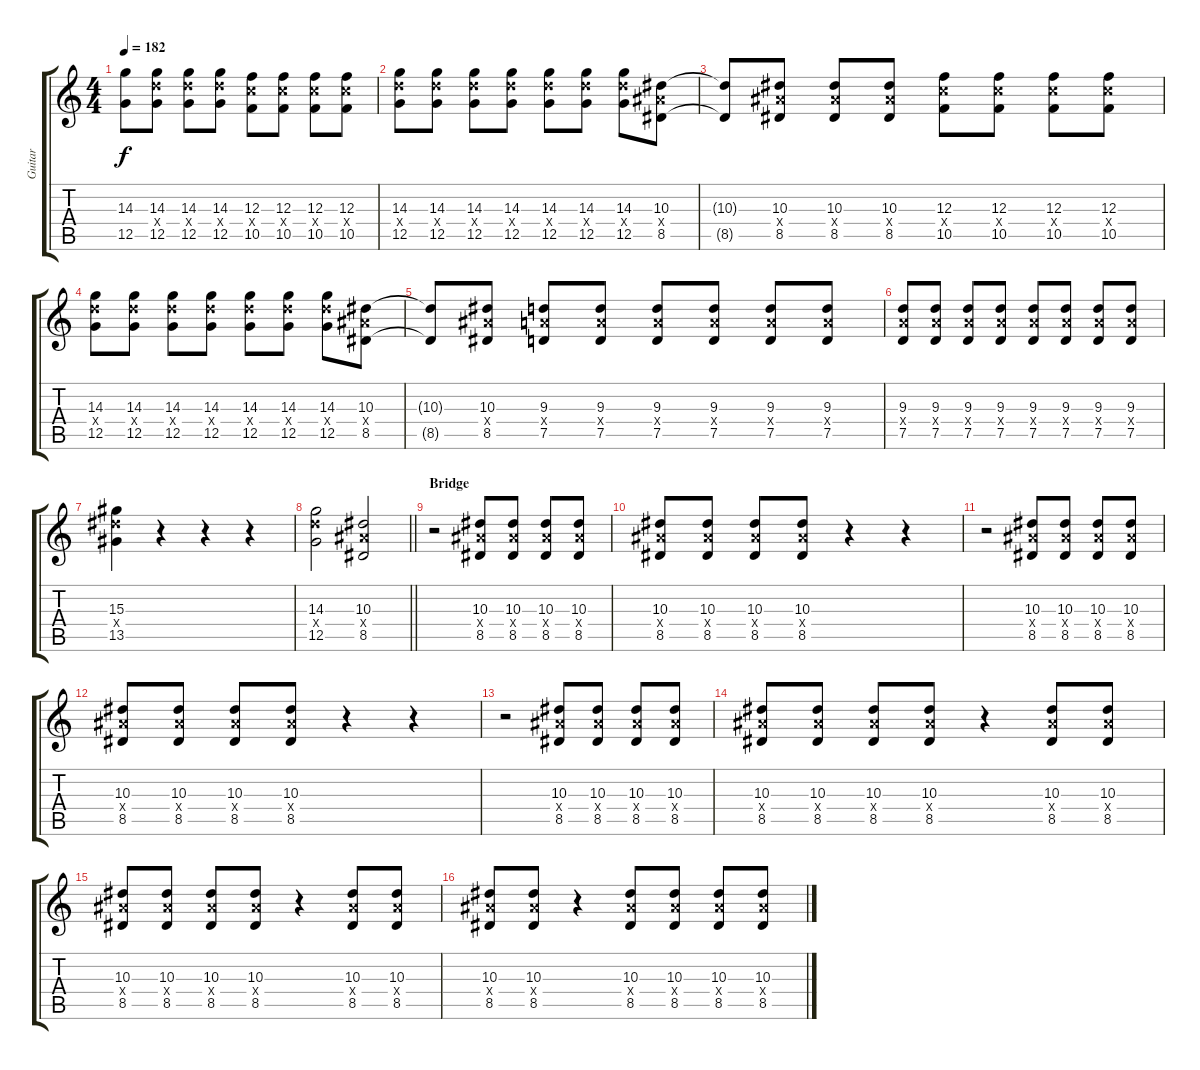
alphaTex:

\track ("Guitar" "Guitar") {instrument distortionguitar}
\staff {score tabs}
\tuning (D4 A3 F3 C3 G2 C2) {hide}
\ts (4 4)
\tempo 182
\clef g2
\ks c
(14.3{t} 12.5{t}).8{dy f} (14.3 14.4{x} 12.5).8 (14.3 14.4{x} 12.5).8 (14.3 14.4{x} 12.5).8 (12.3 12.4{x} 10.5).8 (12.3 12.4{x} 10.5).8 (12.3 12.4{x} 10.5).8 (12.3 12.4{x} 10.5).8 |
(14.3 14.4{x} 12.5).8 (14.3 14.4{x} 12.5).8 (14.3 14.4{x} 12.5).8 (14.3 14.4{x} 12.5).8 (14.3 14.4{x} 12.5).8 (14.3 14.4{x} 12.5).8 (14.3 14.4{x} 12.5).8 (10.3 10.4{x} 8.5).8 |
(10.3{t} 8.5{t}).8 (10.3 10.4{x} 8.5).8 (10.3 10.4{x} 8.5).8 (10.3 10.4{x} 8.5).8 (12.3 12.4{x} 10.5).8 (12.3 12.4{x} 10.5).8 (12.3 12.4{x} 10.5).8 (12.3 12.4{x} 10.5).8 |
(14.3 14.4{x} 12.5).8 (14.3 14.4{x} 12.5).8 (14.3 14.4{x} 12.5).8 (14.3 14.4{x} 12.5).8 (14.3 14.4{x} 12.5).8 (14.3 14.4{x} 12.5).8 (14.3 14.4{x} 12.5).8 (10.3 10.4{x} 8.5).8 |
(10.3{t} 8.5{t}).8 (10.3 10.4{x} 8.5).8 (9.3 9.4{x} 7.5).8 (9.3 9.4{x} 7.5).8 (9.3 9.4{x} 7.5).8 (9.3 9.4{x} 7.5).8 (9.3 9.4{x} 7.5).8 (9.3 9.4{x} 7.5).8 |
(9.3 9.4{x} 7.5).8 (9.3 9.4{x} 7.5).8 (9.3 9.4{x} 7.5).8 (9.3 9.4{x} 7.5).8 (9.3 9.4{x} 7.5).8 (9.3 9.4{x} 7.5).8 (9.3 9.4{x} 7.5).8 (9.3 9.4{x} 7.5).8 |
(15.3 15.4{x} 13.5).4 r.4 r.4 r.4 |
\barLineRight lightlight
(14.3 14.4{x} 12.5).2 (10.3 10.4{x} 8.5).2 |
\section ("" "Bridge")
r.2 (10.3 10.4{x} 8.5).8 (10.3 10.4{x} 8.5).8 (10.3 10.4{x} 8.5).8 (10.3 10.4{x} 8.5).8 |
(10.3 10.4{x} 8.5).8 (10.3 10.4{x} 8.5).8 (10.3 10.4{x} 8.5).8 (10.3 10.4{x} 8.5).8 r.4 r.4 |
r.2 (10.3 10.4{x} 8.5).8 (10.3 10.4{x} 8.5).8 (10.3 10.4{x} 8.5).8 (10.3 10.4{x} 8.5).8 |
(10.3 10.4{x} 8.5).8 (10.3 10.4{x} 8.5).8 (10.3 10.4{x} 8.5).8 (10.3 10.4{x} 8.5).8 r.4 r.4 |
r.2 (10.3 10.4{x} 8.5).8 (10.3 10.4{x} 8.5).8 (10.3 10.4{x} 8.5).8 (10.3 10.4{x} 8.5).8 |
(10.3 10.4{x} 8.5).8 (10.3 10.4{x} 8.5).8 (10.3 10.4{x} 8.5).8 (10.3 10.4{x} 8.5).8 r.4 (10.3 10.4{x} 8.5).8 (10.3 10.4{x} 8.5).8 |
(10.3 10.4{x} 8.5).8 (10.3 10.4{x} 8.5).8 (10.3 10.4{x} 8.5).8 (10.3 10.4{x} 8.5).8 r.4 (10.3 10.4{x} 8.5).8 (10.3 10.4{x} 8.5).8 |
(10.3 10.4{x} 8.5).8 (10.3 10.4{x} 8.5).8 r.4 (10.3 10.4{x} 8.5).8 (10.3 10.4{x} 8.5).8 (10.3 10.4{x} 8.5).8 (10.3 10.4{x} 8.5).8
